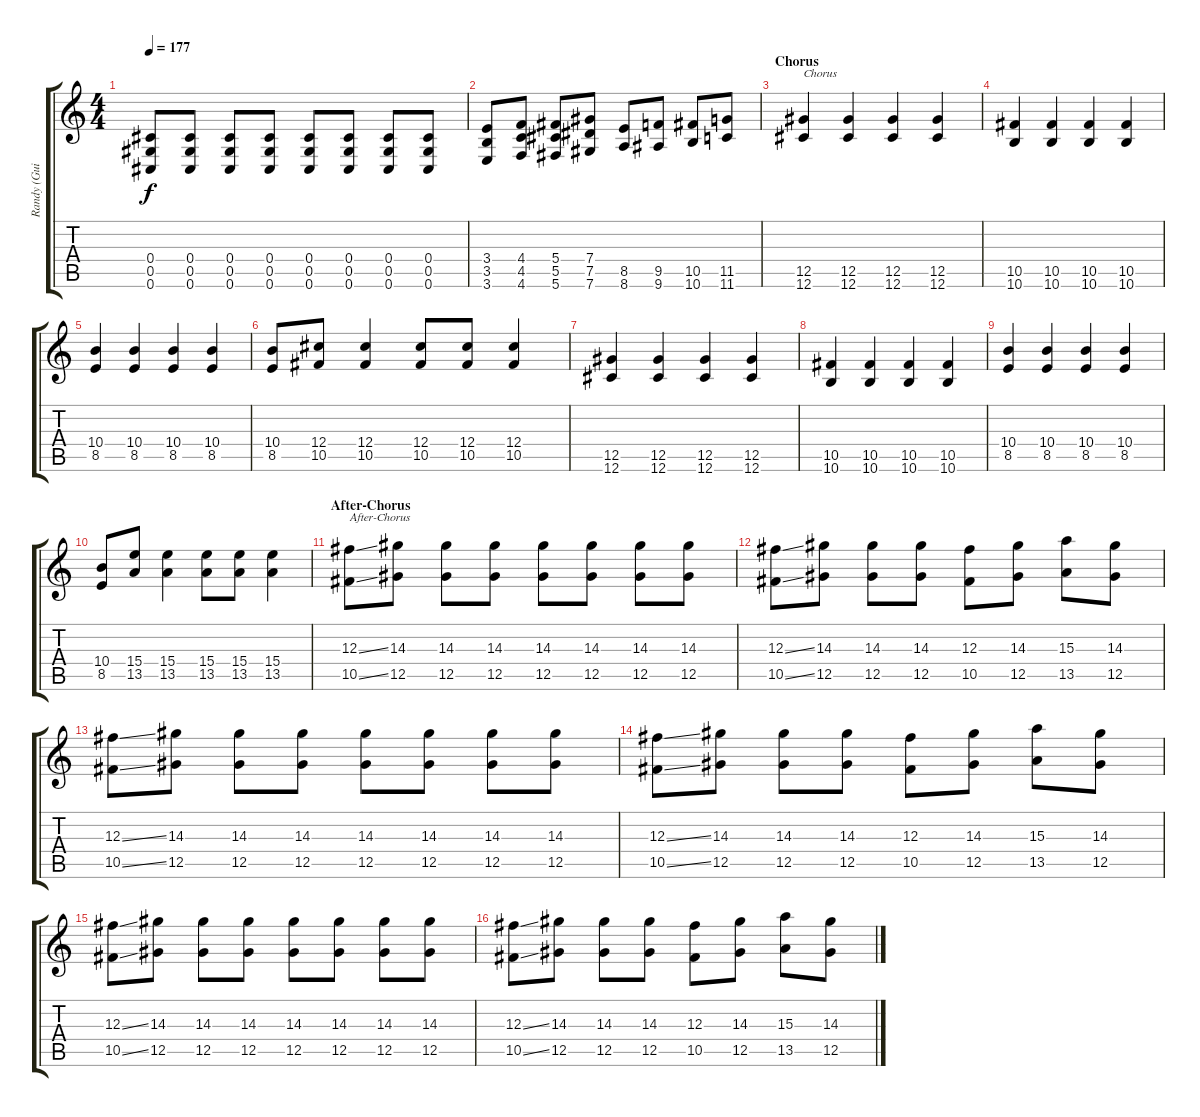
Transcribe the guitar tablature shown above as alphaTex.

\track ("Randy (Guitar + Lyrics)" "Randy (Gui") {instrument overdrivenguitar}
\staff {score tabs}
\tuning (Eb4 Bb3 Gb3 Db3 Ab2 Db2) {hide}
\ts (4 4)
\tempo 177
\clef g2
\ks c
(0.4 0.5 0.6).8{dy f} (0.4 0.5 0.6).8 (0.4 0.5 0.6).8 (0.4 0.5 0.6).8 (0.4 0.5 0.6).8 (0.4 0.5 0.6).8 (0.4 0.5 0.6).8 (0.4 0.5 0.6).8 |
(3.4 3.5 3.6).8 (4.4 4.5 4.6).8 (5.4 5.5 5.6).8 (7.4 7.5 7.6).8 (8.5 8.6).8 (9.5 9.6).8 (10.5 10.6).8 (11.5 11.6).8 |
\section ("" "Chorus")
(12.5 12.6).4{txt "Chorus"} (12.5 12.6).4 (12.5 12.6).4 (12.5 12.6).4 |
(10.5 10.6).4 (10.5 10.6).4 (10.5 10.6).4 (10.5 10.6).4 |
(10.4 8.5).4 (10.4 8.5).4 (10.4 8.5).4 (10.4 8.5).4 |
(10.4 8.5).8 (12.4 10.5).8 (12.4 10.5).4 (12.4 10.5).8 (12.4 10.5).8 (12.4 10.5).4 |
(12.5 12.6).4 (12.5 12.6).4 (12.5 12.6).4 (12.5 12.6).4 |
(10.5 10.6).4 (10.5 10.6).4 (10.5 10.6).4 (10.5 10.6).4 |
(10.4 8.5).4 (10.4 8.5).4 (10.4 8.5).4 (10.4 8.5).4 |
(10.4 8.5).8 (15.4 13.5).8 (15.4 13.5).4 (15.4 13.5).8 (15.4 13.5).8 (15.4 13.5).4 |
\section ("" "After-Chorus")
(12.3{ss} 10.5{ss}).8{txt "After-Chorus"} (14.3 12.5).8 (14.3 12.5).8 (14.3 12.5).8 (14.3 12.5).8 (14.3 12.5).8 (14.3 12.5).8 (14.3 12.5).8 |
(12.3{ss} 10.5{ss}).8 (14.3 12.5).8 (14.3 12.5).8 (14.3 12.5).8 (12.3 10.5).8 (14.3 12.5).8 (15.3 13.5).8 (14.3 12.5).8 |
(12.3{ss} 10.5{ss}).8 (14.3 12.5).8 (14.3 12.5).8 (14.3 12.5).8 (14.3 12.5).8 (14.3 12.5).8 (14.3 12.5).8 (14.3 12.5).8 |
(12.3{ss} 10.5{ss}).8 (14.3 12.5).8 (14.3 12.5).8 (14.3 12.5).8 (12.3 10.5).8 (14.3 12.5).8 (15.3 13.5).8 (14.3 12.5).8 |
(12.3{ss} 10.5{ss}).8 (14.3 12.5).8 (14.3 12.5).8 (14.3 12.5).8 (14.3 12.5).8 (14.3 12.5).8 (14.3 12.5).8 (14.3 12.5).8 |
(12.3{ss} 10.5{ss}).8 (14.3 12.5).8 (14.3 12.5).8 (14.3 12.5).8 (12.3 10.5).8 (14.3 12.5).8 (15.3 13.5).8 (14.3 12.5).8
